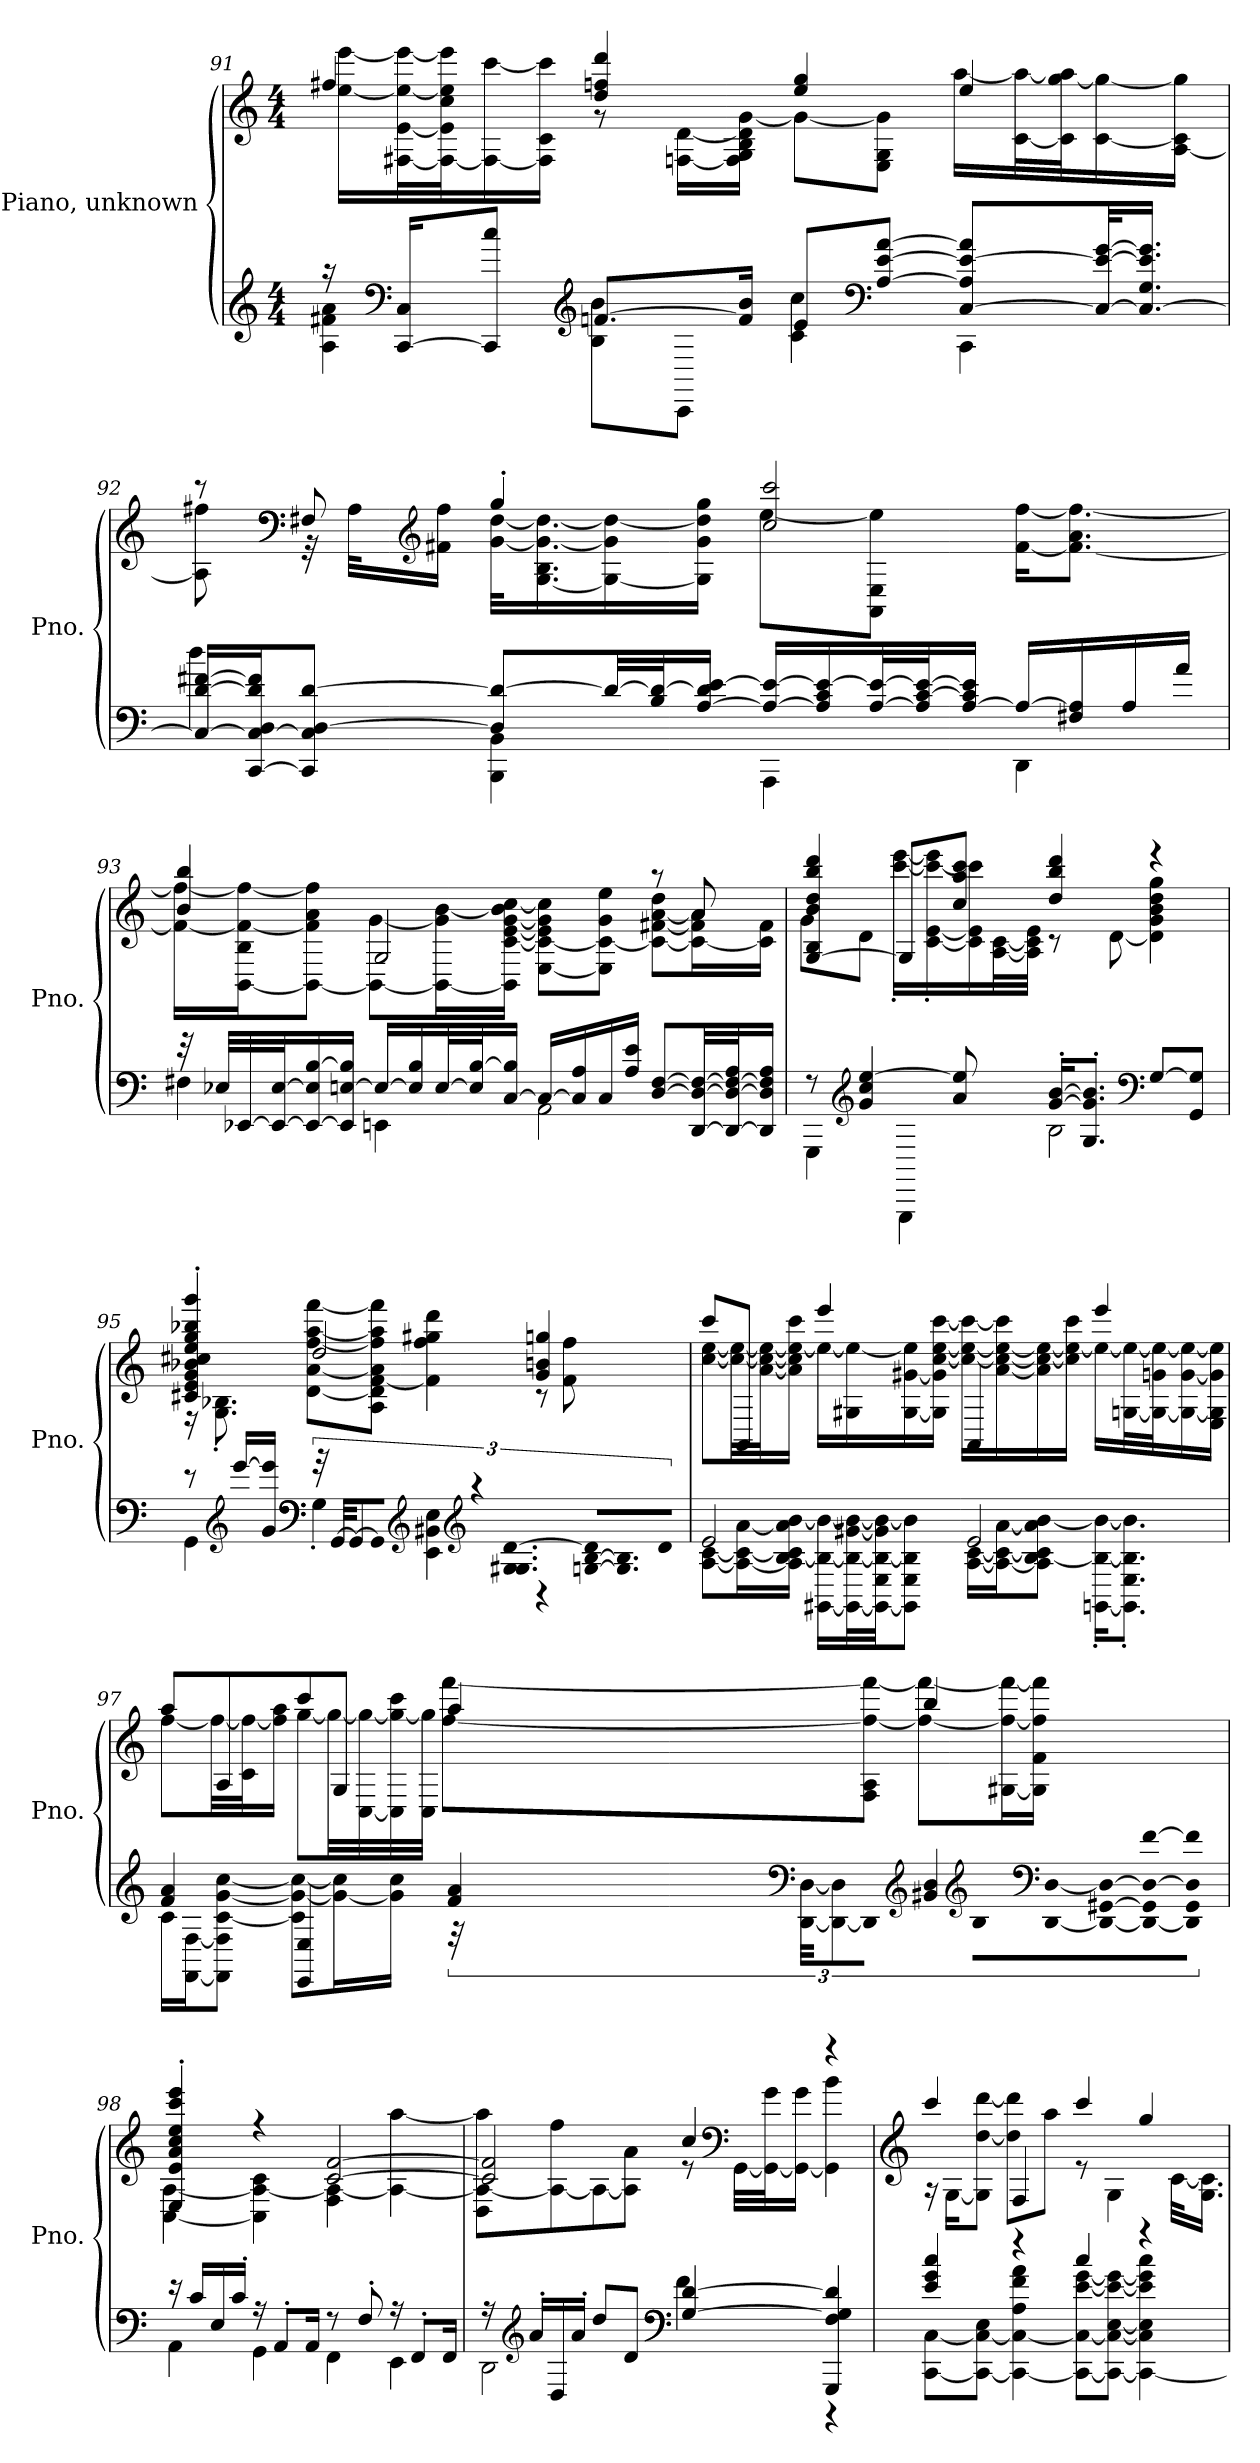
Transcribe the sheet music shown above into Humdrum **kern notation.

**kern	**kern
*part1	*part1
*staff2	*staff1
*I"Piano, unknown	*
*I'Pno.	*
!!LO:LB:g=z
*clefG2	*clefG2
*k[]	*k[]
*M4/4	*M4/4
=91	=91
*^	*^
16r	4A\ 4f#X\ 4a\	4ff#X/	[16ee\ [16eee\LL
*clefF4	*	*	*
[16CC/ 16C/KL	.	.	[32F#X\ [32e\ 32ee\_ 32eee\_L
.	.	.	32F#\_ 32e\] 32cc\ 32ee\] 32eee\]J
8CC/] 8cc/J	.	.	16F#\_ [16ccc\
.	.	.	16F#\] 16c\ 16ccc\]JJ
*clefG2	*	*	*
[8.fn/L	8B\ 8b\L	4dd/ 4ffn/ 4ddd/	8r
.	8CC\J	.	[16Fn\ [16d\LL
16f/] 16b/Jk	.	.	16F\] 16G\ 16B\ 16d\] [16g\JJ
8e/L	4c\ 4cc\	4ee/ 4gg/	8g\L_
*clefF4	*	*	*
[8A/ [8e/ [8a/J	.	.	8E\ 8G\ 8g\]J
[8C/ 8A/] 8e/_ 8a/]L	4CC\	4ee/	[16aa\LL
.	.	.	[32c\ 32aa\_L
.	.	.	32c\] [32gg\ 32aa\]J
32C/_ 32e/_ [32g/KL	.	.	[16c\ 16gg\_
16.C/_ 16.G/ 16.e/] 16.g/]JJ	.	.	.
.	.	.	[16A\ 16c\] 16gg\]JJ
!!LO:PB:g=z	!!
=92	=92	=92	=92
16C/_ [16d/ [16f#X/LL	4dd\	8r	8A\] 8ff#X\
[16CC/ 16C/_ 16D/ 16d/] 16f#/]J	.	.	.
*	*	*clefF4	*
8CC/] 8C/] [8D/ [8d/J	.	8F#X/	32r
.	.	.	32A\KLL
*	*	*clefG2	*
.	.	.	16f#X\ 16ff#\JJ
8D/] 8d/_L	4BBB\ 4BB\	4gg'/	[32g\ [32dd\KLL
.	.	.	[16.G\ 16.B\ 16.g\_ 16.dd\_
32d/LL_	.	.	16G\_ 16g\] 16dd\_
32B/ 32d/_J	.	.	.
[16A/ 16d/] [16e/JJ	.	.	16G\] 16g\ 16dd\] 16gg\JJ
16A/_ 16e/_LL	4AAA\	2cc/ 2ccc/	[8ee\L
16A/] 16c/ 16e/_	.	.	.
[32A/ 32e/_L	.	.	8AA\ 8E\ 8ee\]J
32A/] [32c/ 32e/_J	.	.	.
[16A/ 16c/] 16e/]JJ	.	.	.
16A/LL_	4DD\	.	[16f#\ [16ff#\KL
16F#X/ 16A/]	.	.	8.f#\_ 8.a\ 8.ff#\_J
16A/	.	.	.
16a/JJ	.	.	.
!!LO:LB:g=z	!!
=93	=93	=93	=93
32r	4F#X\	4b/ 4bb/	16f#\_ 16ff#\_LL
32E-X/LLL	.	.	.
[32EE-X/	.	.	[16BB\ 16B\ 16f#\_ 16ff#\_J
32EE-/_ [32E-/J	.	.	.
16EE-/_ 16E-/] [16B/	.	.	8BB\_ 8f#\] 8a\ 8ff#\]J
16EE-/] [16En/ 16B/]JJ	.	.	.
16E/LL_	4EEn\	2G/	8BB\_ [8g\L
16E/] 16B/	.	.	.
[32E/L	.	.	16BB\_ 16g\] [16b\L
32E/] [32B/J	.	.	.
[16C/ 16B/]JJ	.	.	16BB\] [16c\ [16e\ [16g\ 16b\] [16cc\JJ
16C/LL_	2AA\	.	[8E\ 8c\_ 8e\] 8g\] 8cc\]L
16C/] 16A/	.	.	.
16C/	.	.	8E\] 8c\_ 8g\ 8ee\J
16A/ 16e/JJ	.	.	.
[8D/ [8F#/L	.	8r	8c\_ [8f#X\ [8a\ 8dd\L
[32DD/ 32D/_ 32F#/_LL	.	8a/	16c\_ 16f#\] 16a\]L
32DD/_ 32D/_ 32F#/_ 32A/J	.	.	.
16DD/] 16D/] 16F#/] 16A/JJ	.	.	16c\] 16f#\JJ
!!LO:LB:g=z	!!
=94	=94	=94	=94
8r	4GGG\	[4G/ 4B/ 4b/ 4dd/ 4bb/ 4ddd/	8g\L
*clefG2	*	*	*
4g/ 4cc/ [4ee/	.	.	8d\J
.	4GGG\	8G/L]	[16ccc\' [16eee\'LL
.	.	.	[16c\' [16e\' 16ccc\_' 16eee\]'
8a/ 8ee/]	.	8cc/ 8aa/ 8ccc/J	16c\] 16e\] 16ccc\]
.	.	.	[32A\ [32c\L
.	.	.	32A\] 32c\] 32e\JJJ
[16g/' [16b/'KL	2B\	4dd/ 4bb/ 4ddd/	8r
8.G/' 8.g/]' 8.b/]'J	.	.	.
.	.	.	[8d\
*clefF4	*	*	*
[8G/L	.	4r	4d\] 4g\ 4b\ 4dd\ 4gg\
8GG/ 8G/]J	.	.	.
=95	=95	=95	=95
8r	4GG\	4c#X/' 4e/' 4g/' 4b-X/' 4cc#X/' 4ee/' 4gg/' 4bb-X/' 4ggg/'	16r
.	.	.	8.G\' 8.B-X\'
*clefG2	*	*	*
[16eee/LL	.	.	.
16g/ 16eee/]JJ	.	.	.
*clefF4	*	*	*
48r	4G'\	2dd/	[8d\ [8a\ [8ff\ [8aa\ [8fff\L
[48GG/KKL	.	.	.
12GG/_	.	.	.
8GG/J]	.	.	8A\ 8d\] [8f\ 8a\] 8ff\] 8aa\] 8fff\]J
*clefG2	*	*	*
16r	4c\ 4g#X\ 4cc\	.	4f\] 4ff\ 4gg#X\ 4ddd\
8.G/ 8.G#X/ [8.d/	.	.	.
[8Gn/ [8B/ 8d/]L	4r	4g/ 4bn/ 4ggn/	8r
16.G/] 16.B/]L	.	.	8f\ 8ff\
32d/JJk	.	.	.
!!LO:LB:g=z	!!
=96	=96	=96	=96
2e/	[8A\ [8c\L	8ccc/L	[8cc\ [8ee\L
.	16A\_ 16c\_ [16a\L	8AA/J	32cc\_ 32ee\_LL
.	.	.	[32a\ 32cc\_ 32ee\_J
.	16A\] [16B\ 16c\] 16a\] [16b\JJ	.	16a\] 16cc\] 16ee\_ 16ccc\JJ
.	[16GG#X\ 16B\_ 16b\_LL	4eee/	16ee\LL_
.	32GG#\_ 32B\_ [32g#X\ 32b\_L	.	16G#X\ 16ee\_
.	32GG#\_ 32E\ 32B\_ 32g#\] 32b\_JJ	.	.
.	8GG#\] 8E\ 8B\] 8b\]J	.	[16G#\ [16g#X\ 16ee\]
.	.	.	16G#\] 16g#\] [16cc\ [16ee\ [16ccc\JJ
2e/	[16A\ [16c\LL	4AA/	16cc\_ 16ee\_ 16ccc\_LL
.	16A\_ 16c\_ [16a\J	.	[16a\ 16cc\_ 16ee\_ 16ccc\]
.	8A\] [8B\ 8c\] 8a\] [8b\J	.	16a\] 16cc\_ 16ee\_
.	.	.	16cc\] 16ee\_ 16ccc\JJ
.	[16GGn\' 16B\_' 16b\_'KL	4eee/	16ee\LL_
.	8.GG\]' 8.E\' 8.B\]' 8.b\]'J	.	[32Gn\ 32ee\_L
.	.	.	32G\_ 32gn\ 32ee\_J
.	.	.	16G\_ [16g\ 16ee\_
.	.	.	16E\ 16G\] 16g\] 16ee\]JJ
!!LO:LB:g=z	!!
=97	=97	=97	=97
4f/ 4a/	16c\LL	8aa/L	[8ff\L
.	[16FF\ [16F\J	.	.
.	8FF\] 8F\] [8c\ [8g\ [8cc\J	8A/	32ff\LL_
.	.	.	32c\ 32ff\_J
.	.	.	16ff\] 16aa\JJ
4EE/ 4E/	8c\] 8g\_ 8cc\_L	8ccc/	[8gg\L
.	16g\_ 16cc\]L	8G/J	32gg\LL_
.	.	.	[32C\ 32gg\_
.	16g\] 16cc\JJ	.	32C\] 32gg\_ 32ccc\
.	.	.	32C\ 32gg\]JJJ
4f/ 4a/	48r	4aa/	[8ff\ [8fff\L
*clefF4	*	*	*
.	[48DD\ [48D\KKL	.	.
.	12DD\_ 12D\]	.	.
.	8DD\J]	.	8F\ 8A\ 8ff\_ 8fff\_J
*clefG2	*	*	*
4g#X/ 4b/	8B\L	4bb/	8ff\_ 8fff\_L
*clefF4	*	*	*
.	[32DD\ [32D\LL	.	[16G#X\ 16ff\_ 16fff\_L
.	32DD\_ [32GG#X\ 32D\_	.	.
.	32DD\_ 32GG#\] 32D\_ [32f\	.	16G#\] 16f\ 16ff\] 16fff\]JJ
.	32DD\] 32GG#\ 32D\] 32f\]JJJ	.	.
!!LO:LB:g=z	!!
=98	=98	=98	=98
16r	4AA\	4E/' 4e/' 4a/' 4cc/' 4ee/' 4ccc/' 4eee/'	[4C\ [4A\
16c/LL	.	.	.
16E/	.	.	.
16c'/JJ	.	.	.
16r	4GG\	4r	4C\] 4A\_ 4c\
8AA'/L	.	.	.
16AA/Jk	.	.	.
8r	4FF\	[2c/ [2f/	4F\ 4A\_
8F'/	.	.	.
16r	4EE\	.	4A\_ [4aa\
8FF'/L	.	.	.
16FF/Jk	.	.	.
=99	=99	=99	=99
16r	2DD\	2c/] 2f/]	8D\ 8A\_ 8aa\]L
*clefG2	*	*	*
16a'/LL	.	.	.
16D/	.	.	8A\_ 8ff\
16a'/JJ	.	.	.
8dd/L	.	.	8A\_
8d/J	.	.	8A\] 8a\J
*clefF4	*	*	*
[4G/ [4d/	4f\	4cc/	8r
*	*	*clefF4	*
.	.	.	[32GG\LLL
.	.	.	32GG\_ 32g\J
.	.	.	16GG\_ 16g\JJ
4GGG/ 4F/ 4G/] 4d/]	4r	4r	4GG\] 4b\
!!LO:PB:g=z	!!
=100	=100	=100	=100
*	*	*clefG2	*
4e/ 4g/ 4cc/	[8CC\ [8C\L	4ccc/	16r
.	.	.	[16G\KL
.	8CC\_ 8C\_ 8E\J	.	8G\] [8dd\ [8ddd\J
4r	4CC\_ 4C\_ 4A\ 4f\ 4a\	4F/	8dd\] 8ddd\]L
.	.	.	8aa\J
4cc/	8CC\_ 8C\_ [8e\ [8g\L	4ccc/	8r
.	8CC\_ 8C\_ [8E\ 8e\_ 8g\_J	.	4G\
4r	4CC\_ 4C\] 4E\] 4e\] 4g\] 4cc\	4gg/	.
.	.	.	[32c\KLL
.	.	.	16.G\ 16.c\]JJ
*v	*v	*	*
*	*v	*v
=	=
*-	*-
